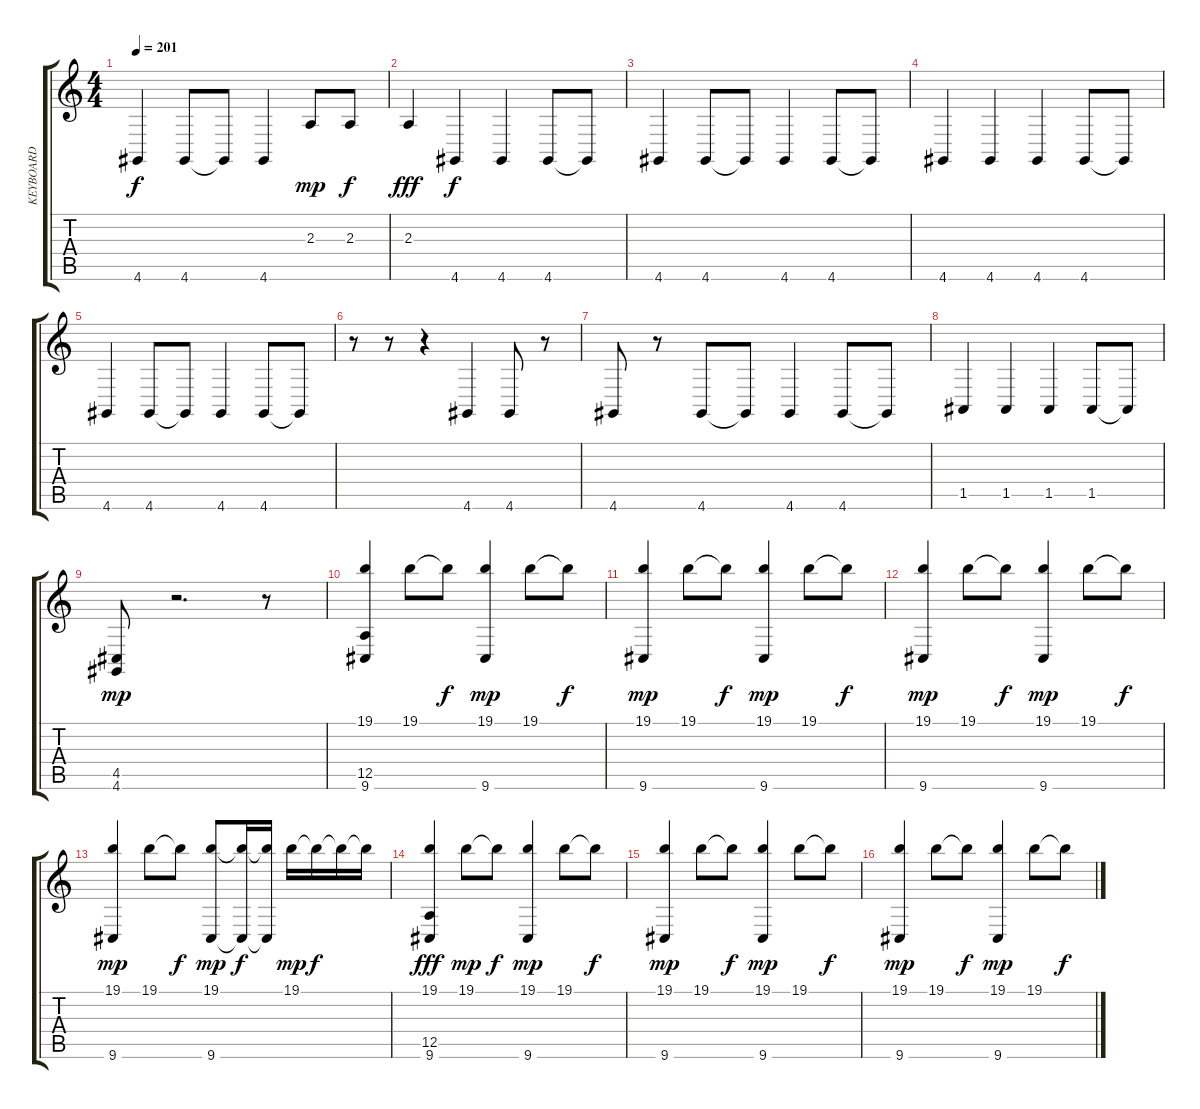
\track ("KEYBOARD" "KEYBOARD") {instrument acousticgrandpiano}
\staff {score tabs}
\tuning (E4 B3 G3 D3 A2 E2) {hide}
\ts (4 4)
\tempo 201
\clef g2
\ks c
4.6.4{dy f} 4.6.8 4.6{t}.8 4.6.4 2.3.8{dy mp} 2.3.8{dy f} |
2.3.4{dy fff} 4.6.4{dy f} 4.6.4 4.6.8 4.6{t}.8 |
4.6.4 4.6.8 4.6{t}.8 4.6.4 4.6.8 4.6{t}.8 |
4.6.4 4.6.4 4.6.4 4.6.8 4.6{t}.8 |
4.6.4 4.6.8 4.6{t}.8 4.6.4 4.6.8 4.6{t}.8 |
r.8 r.8 r.4 4.6.4 4.6.8 r.8 |
4.6.8 r.8 4.6.8 4.6{t}.8 4.6.4 4.6.8 4.6{t}.8 |
1.5.4 1.5.4 1.5.4 1.5.8 1.5{t}.8 |
(4.5 4.6).8{dy mp} r.2{d} r.8 |
(19.1 12.5 9.6).4 19.1.8 19.1{t}.8{dy f} (19.1 9.6).4{dy mp} 19.1.8 19.1{t}.8{dy f} |
(19.1 9.6).4{dy mp} 19.1.8 19.1{t}.8{dy f} (19.1 9.6).4{dy mp} 19.1.8 19.1{t}.8{dy f} |
(19.1 9.6).4{dy mp} 19.1.8 19.1{t}.8{dy f} (19.1 9.6).4{dy mp} 19.1.8 19.1{t}.8{dy f} |
(19.1 9.6).4{dy mp} 19.1.8 19.1{t}.8{dy f} (19.1 9.6).8{dy mp} (19.1{t} 9.6{t}).16{dy f} (19.1{t} 9.6{t}).16 19.1.16{dy mp} 19.1{t}.16{dy f} 19.1{t}.16 19.1{t}.16 |
(19.1 12.5 9.6).4{dy fff} 19.1.8{dy mp} 19.1{t}.8{dy f} (19.1 9.6).4{dy mp} 19.1.8 19.1{t}.8{dy f} |
(19.1 9.6).4{dy mp} 19.1.8 19.1{t}.8{dy f} (19.1 9.6).4{dy mp} 19.1.8 19.1{t}.8{dy f} |
(19.1 9.6).4{dy mp} 19.1.8 19.1{t}.8{dy f} (19.1 9.6).4{dy mp} 19.1.8 19.1{t}.8{dy f}
